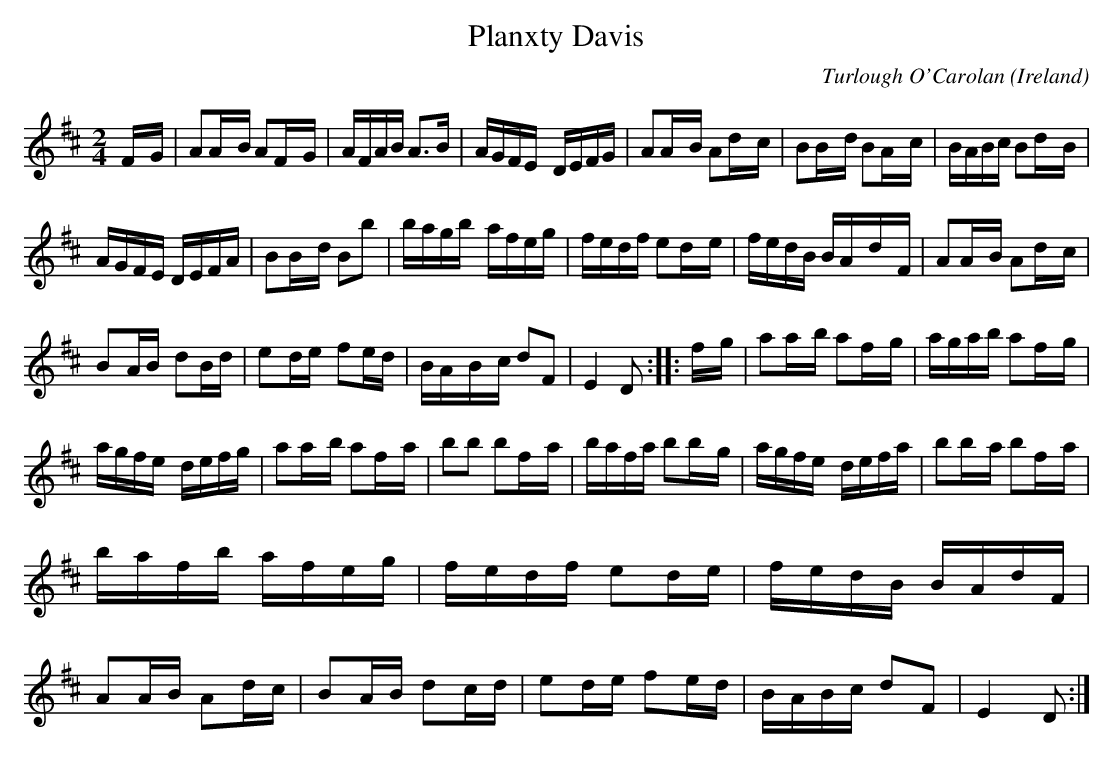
X:1
T:Planxty Davis
O:Ireland
M:2/4
C:Turlough O'Carolan
K:D
F-G|\
A2A-B A2F-G|AFAB A3B|AGFE- DEFG|A2A-B A2d-c|\
B2B-d B2A-c|BABc B2d-B|
AGFE DEFA|B2B-d B2b2|\
bagb- afeg|fedf e2d-e|fedB BA-d-F|A2A-B A2d-c|
B2-AB- d2Bd|e2-de- f2ed|BA-B-c d2F2|E4 D2::\
f-g|\
a2a-b a2f-g|agab a2f-g|
agfe- defg|a2a-b a2f-a|\
b2b2 b2f-a|bafa b2b-g|\
agfe- defa|b2b-a b2f-a|
bafb- afeg|fedf e2d-e|\
fe-d-B BAdF|A2A-B A2d-c|\
B2-AB- d2cd|e2d-e f2e-d|BA-B-c d2-F2|E4 D2:|
